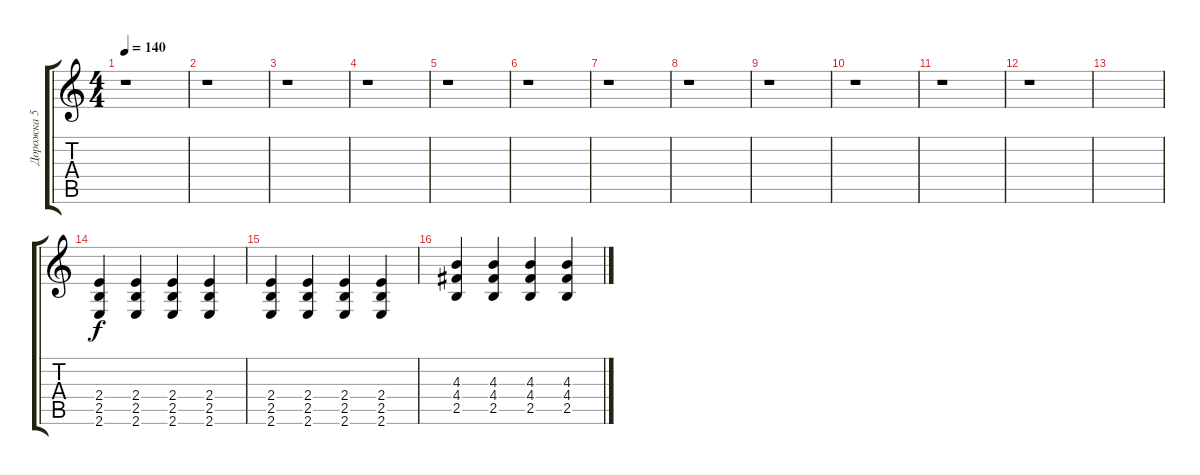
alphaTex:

\track ("Дорожка 5" "Дорожка 5") {instrument overdrivenguitar}
\staff {score tabs}
\tuning (E4 B3 G3 D3 A2 D2) {hide}
\ts (4 4)
\tempo 140
\clef g2
\ks c
r.1{dy f} |
r.1 |
r.1 |
r.1 |
r.1 |
r.1 |
r.1 |
r.1 |
r.1 |
r.1 |
r.1 |
r.1 |
|
(2.4 2.5 2.6).4 (2.4 2.5 2.6).4 (2.4 2.5 2.6).4 (2.4 2.5 2.6).4 |
(2.4 2.5 2.6).4 (2.4 2.5 2.6).4 (2.4 2.5 2.6).4 (2.4 2.5 2.6).4 |
(4.3 4.4 2.5).4 (4.3 4.4 2.5).4 (4.3 4.4 2.5).4 (4.3 4.4 2.5).4
